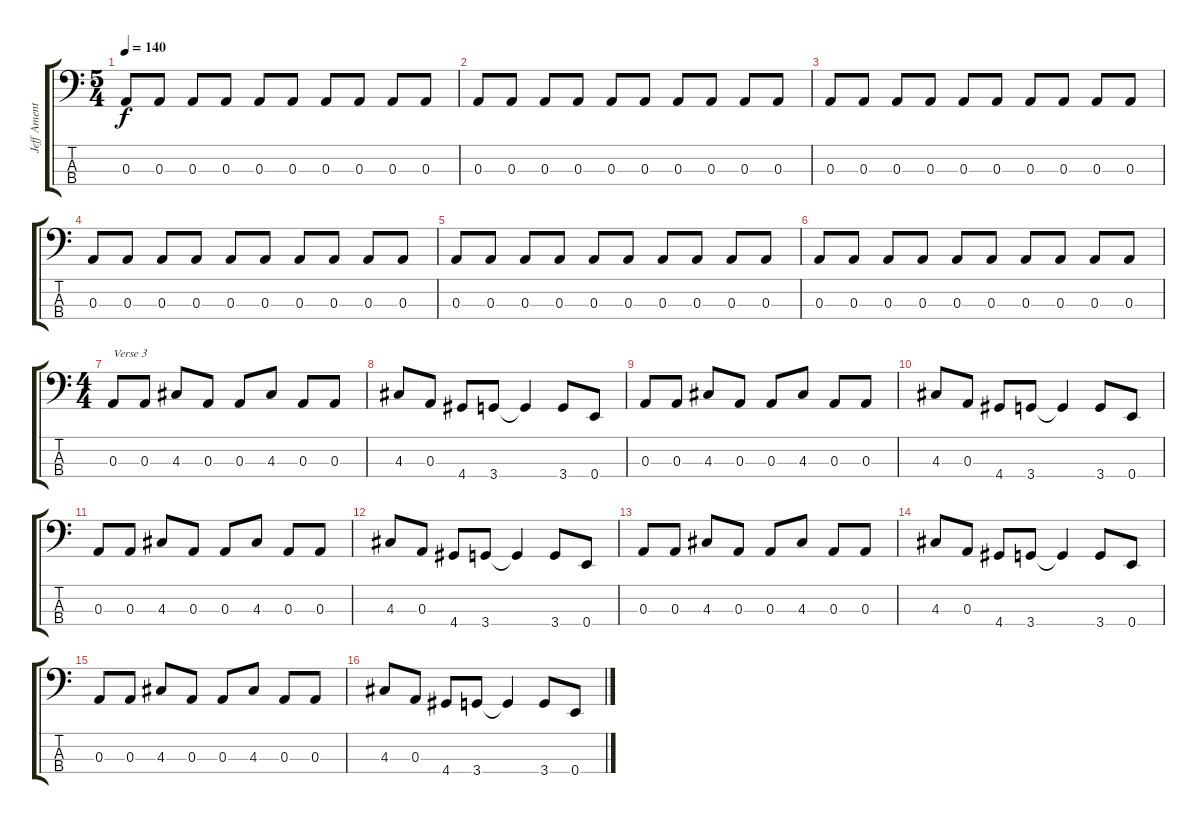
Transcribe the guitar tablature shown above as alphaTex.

\track ("Jeff Ament" "Jeff Ament") {instrument electricbassfinger}
\staff {score tabs}
\tuning (G2 D2 A1 E1) {hide}
\ts (5 4)
\tempo 140
\clef f4
\ks c
0.3.8{dy f} 0.3.8 0.3.8 0.3.8 0.3.8 0.3.8 0.3.8 0.3.8 0.3.8 0.3.8 |
0.3.8 0.3.8 0.3.8 0.3.8 0.3.8 0.3.8 0.3.8 0.3.8 0.3.8 0.3.8 |
0.3.8 0.3.8 0.3.8 0.3.8 0.3.8 0.3.8 0.3.8 0.3.8 0.3.8 0.3.8 |
0.3.8 0.3.8 0.3.8 0.3.8 0.3.8 0.3.8 0.3.8 0.3.8 0.3.8 0.3.8 |
0.3.8 0.3.8 0.3.8 0.3.8 0.3.8 0.3.8 0.3.8 0.3.8 0.3.8 0.3.8 |
0.3.8 0.3.8 0.3.8 0.3.8 0.3.8 0.3.8 0.3.8 0.3.8 0.3.8 0.3.8 |
\ts (4 4)
0.3.8{txt "Verse 3"} 0.3.8 4.3.8 0.3.8 0.3.8 4.3.8 0.3.8 0.3.8 |
4.3.8 0.3.8 4.4.8 3.4.8 3.4{t}.4 3.4.8 0.4.8 |
0.3.8 0.3.8 4.3.8 0.3.8 0.3.8 4.3.8 0.3.8 0.3.8 |
4.3.8 0.3.8 4.4.8 3.4.8 3.4{t}.4 3.4.8 0.4.8 |
0.3.8 0.3.8 4.3.8 0.3.8 0.3.8 4.3.8 0.3.8 0.3.8 |
4.3.8 0.3.8 4.4.8 3.4.8 3.4{t}.4 3.4.8 0.4.8 |
0.3.8 0.3.8 4.3.8 0.3.8 0.3.8 4.3.8 0.3.8 0.3.8 |
4.3.8 0.3.8 4.4.8 3.4.8 3.4{t}.4 3.4.8 0.4.8 |
0.3.8 0.3.8 4.3.8 0.3.8 0.3.8 4.3.8 0.3.8 0.3.8 |
4.3.8 0.3.8 4.4.8 3.4.8 3.4{t}.4 3.4.8 0.4.8
